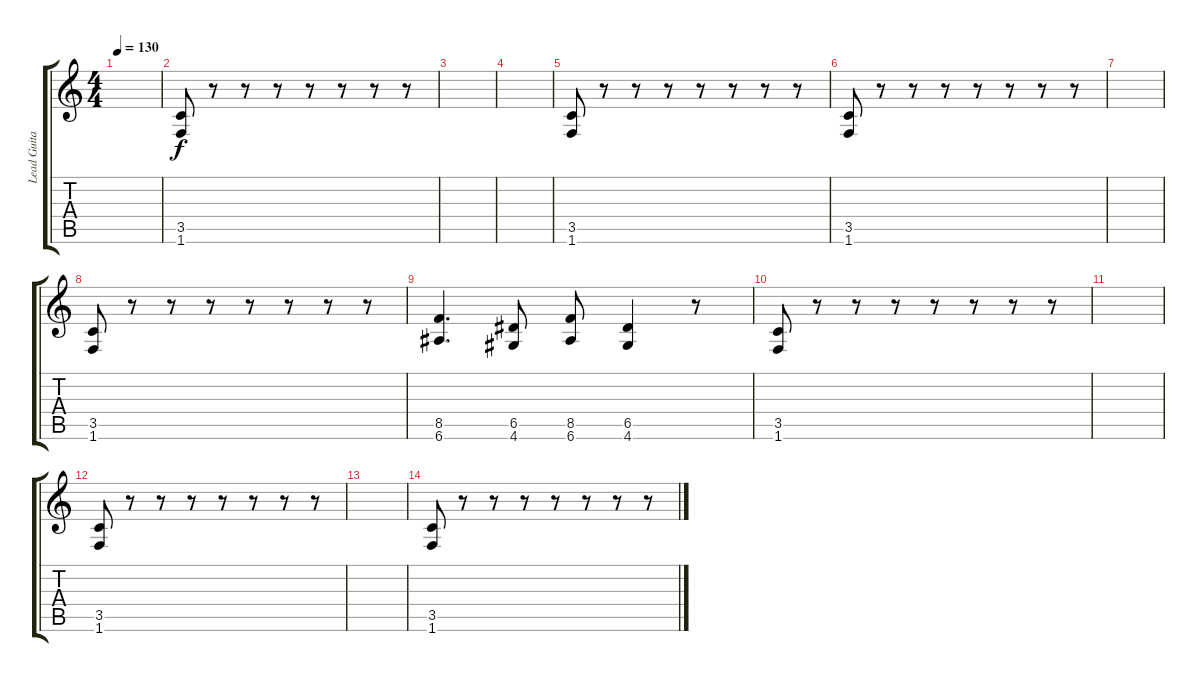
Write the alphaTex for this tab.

\track ("Lead Guitar" "Lead Guita") {instrument distortionguitar}
\staff {score tabs}
\tuning (E4 B3 G3 D3 A2 E2) {hide}
\ts (4 4)
\tempo 130
\clef g2
\ks c
|
(3.5 1.6).8 r.8 r.8 r.8 r.8 r.8 r.8 r.8 |
|
|
(3.5 1.6).8 r.8 r.8 r.8 r.8 r.8 r.8 r.8 |
(3.5 1.6).8 r.8 r.8 r.8 r.8 r.8 r.8 r.8 |
|
(3.5 1.6).8 r.8 r.8 r.8 r.8 r.8 r.8 r.8 |
(8.5 6.6).4{d} (6.5 4.6).8 (8.5 6.6).8 (6.5 4.6).4 r.8 |
(3.5 1.6).8 r.8 r.8 r.8 r.8 r.8 r.8 r.8 |
|
(3.5 1.6).8 r.8 r.8 r.8 r.8 r.8 r.8 r.8 |
|
(3.5 1.6).8 r.8 r.8 r.8 r.8 r.8 r.8 r.8
